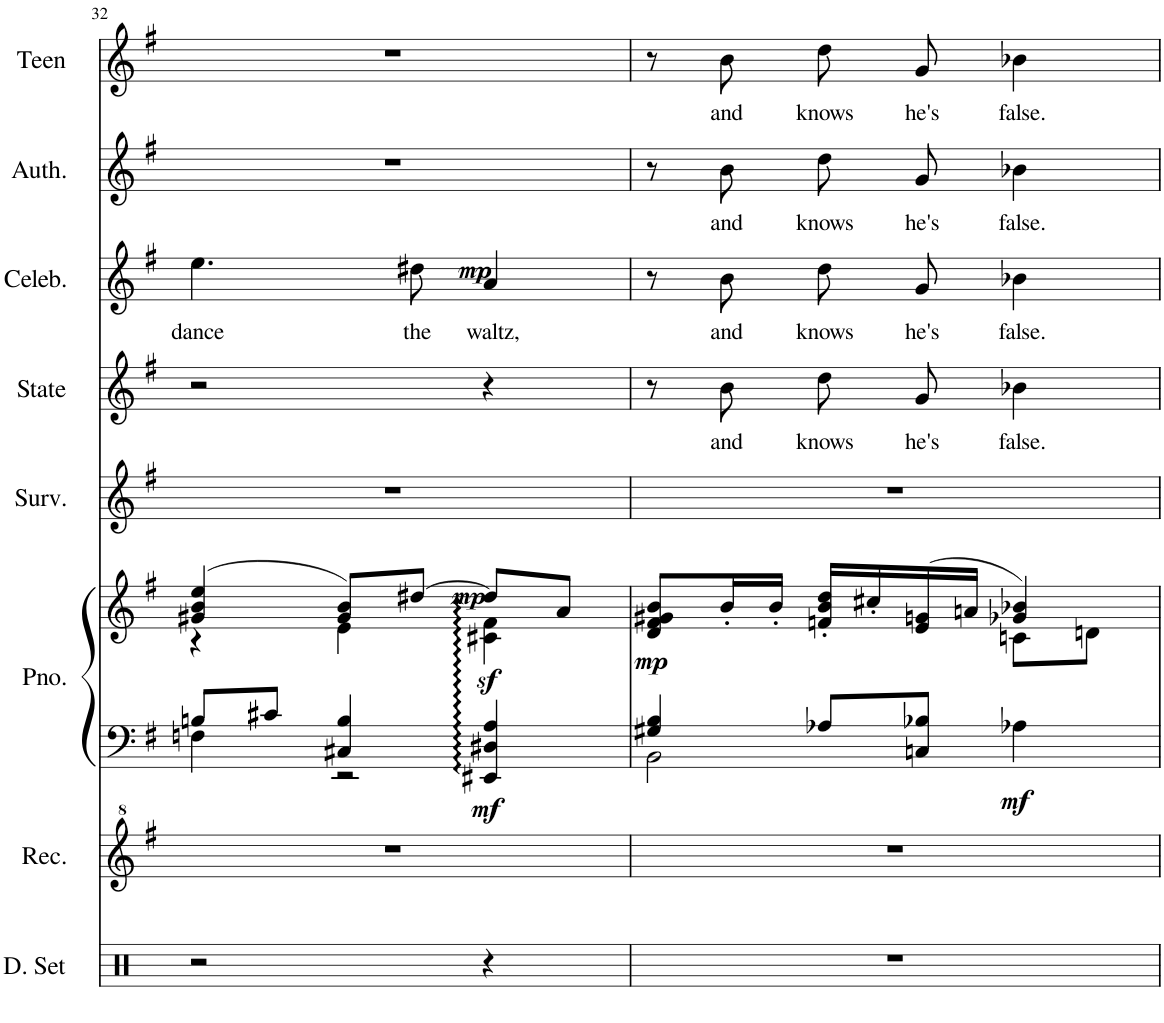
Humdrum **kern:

**kern	**kern	**kern	**kern	**dynam	**kern	**kern	**text	**kern	**text	**dynam	**kern	**text	**kern	**text
*part8	*part7	*part6	*part6	*part6	*part5	*part4	*part4	*part3	*part3	*part3	*part2	*part2	*part1	*part1
*staff9	*staff8	*staff7	*staff6	*staff6/7	*staff5	*staff4	*staff4	*staff3	*staff3	*staff3	*staff2	*staff2	*staff1	*staff1
*I"Drumset	*I"Recorder	*I"Piano	*	*	*I"Survivor Thea	*I"State Artist	*	*I"Celebrity Thea	*	*	*I"Author Thea	*	*I"Teen Thea	*
*I'D. Set	*I'Rec.	*I'Pno.	*	*	*I'Surv.	*I'State	*	*I'Celeb.	*	*	*I'Auth.	*	*I'Teen	*
!!LO:PB:g=z
*clefX	*clefG^2	*clefF4	*clefG2	*	*clefG2	*clefG2	*	*clefG2	*	*	*clefG2	*	*clefG2	*
*	*	*	*	*	*	*ITrd1c2	*	*	*	*	*	*	*	*
*k[f#]	*k[f#]	*k[f#]	*k[f#]	*	*k[f#]	*k[f#]	*	*k[f#]	*	*	*k[f#]	*	*k[f#]	*
*M3/4	*M3/4	*M3/4	*M3/4	*	*M3/4	*M3/4	*	*M3/4	*	*	*M3/4	*	*M3/4	*
=32	=32	=32	=32	=32	=32	=32	=32	=32	=32	=32	=32	=32	=32	=32
*	*	*^	*^	*	*	*	*	*	*	*	*	*	*	*
!	!	!	!	!	!	!	!	!	!	!	!LO:LY:b	!	!	!	!	!
2r	2.r	8Bn/L	4Fn\	(4g#X/ 4b/ 4ee/	4r	.	2.r	2r	.	4.ee\	dance	.	2.r	.	2.r	.
.	.	8c#X/J	.	.	.	.	.	.	.	.	.	.	.	.	.	.
.	.	4C#X/ 4B/	2r	8g#/ 8b/L)	4e\	.	.	.	.	.	.	.	.	.	.	.
!	!	!	!	!	!	!	!	!	!	!	!LO:LY:b	!	!	!	!	!
.	.	.	.	[8dd#X/J	.	.	.	.	.	8dd#X\	the	.	.	.	.	.
!	!	!	!	!	!	!LO:DY:b=2	!	!	!	!	!LO:LY:b	!	!	!	!	!
!	!	!	!	!	!	!LO:DY:n=1:b	!	!	!	!	!	!	!	!	!	!
!	!	!	!	!	!	!LO:DY:n=2:b	!	!	!	!	!	!LO:DY:b	!	!	!	!
4r	.	4EE#X/ 4D#X/ 4A/	.	8dd#/L]	4c#X\ 4f#\	mf sf mp	.	4r	.	4a/	waltz,	mp	.	.	.	.
.	.	.	.	8a/J	.	.	.	.	.	.	.	.	.	.	.	.
=33	=33	=33	=33	=33	=33	=33	=33	=33	=33	=33	=33	=33	=33	=33	=33	=33
!	!	!	!	!	!	!LO:DY:b	!	!	!	!	!	!	!	!	!	!
2.r	2.r	4G#X/ 4B/	2BB\	8d/ 8f#/ 8g#X/ 8b/L	2ryy	mp	2.r	8r	.	8r	.	.	8r	.	8r	.
!	!	!	!	!	!	!	!	!	!LO:LY:b	!	!LO:LY:b	!	!	!LO:LY:b	!	!LO:LY:b
.	.	.	.	16b'/L	.	.	.	8b\	and	8b\	and	.	8b\	and	8b\	and
.	.	.	.	16b'/JJ	.	.	.	.	.	.	.	.	.	.	.	.
!	!	!	!	!	!	!	!	!	!LO:LY:b	!	!LO:LY:b	!	!	!LO:LY:b	!	!LO:LY:b
.	.	8A-X/L	.	16fn/' 16b/' 16dd/'LL	.	.	.	8dd\L	knows	8dd\L	knows	.	8dd\L	knows	8dd\L	knows
.	.	.	.	16cc#X'/	.	.	.	.	.	.	.	.	.	.	.	.
!	!	!	!	!	!	!	!	!	!LO:LY:b	!	!LO:LY:b	!	!	!LO:LY:b	!	!LO:LY:b
.	.	8Cn/ 8B-X/J	.	(16e/ 16gn/	.	.	.	8g\J	he's	8g\J	he's	.	8g\J	he's	8g\J	he's
.	.	.	.	16an/JJ	.	.	.	.	.	.	.	.	.	.	.	.
!	!	!	!	!	!	!LO:DY:b=2	!	!	!LO:LY:b	!	!LO:LY:b	!	!	!LO:LY:b	!	!LO:LY:b
.	.	4A-X\	4ryy	4g-X/ 4b-X/)	8cn\L	mf	.	4b-X\	false.	4b-X\	false.	.	4b-X\	false.	4b-X\	false.
.	.	.	.	.	8dn\J	.	.	.	.	.	.	.	.	.	.	.
*	*	*v	*v	*	*	*	*	*	*	*	*	*	*	*	*	*
*	*	*	*v	*v	*	*	*	*	*	*	*	*	*	*	*
=	=	=	=	=	=	=	=	=	=	=	=	=	=	=
*-	*-	*-	*-	*-	*-	*-	*-	*-	*-	*-	*-	*-	*-	*-
